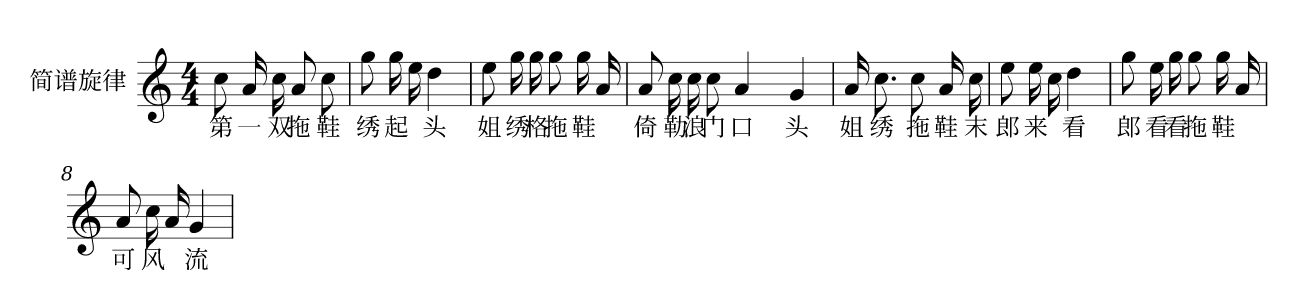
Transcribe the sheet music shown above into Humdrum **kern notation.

**kern	**text
*part1	*part1
*staff1	*staff1
*I"简谱旋律	*
*k[]	*
*M4/4	*
=1	=1
8cc	第
16a	一
16cc	双
8a	拖
8cc	鞋
=2	=2
8gg	绣
16gg	起
16ee	.
4dd	头
=3	=3
8ee	姐
16gg	绣
16gg	格
8gg	拖
16gg	鞋
16a	.
=4	=4
8a	倚
16cc	勒
16cc	浪
8cc	门
!LO:N:vis=4	!
4.a	口
4g	头
=5	=5
16a	姐
8.cc	绣
8cc	拖
16a	鞋
16cc	末
=6	=6
8ee	郎
16ee	来
16cc	.
4dd	看
=7	=7
8gg	郎
16ee	看
16gg	看
8gg	拖
16gg	鞋
16a	.
=8	=8
8a	可
16cc	风
16a	.
4g	流
=	=
*-	*-
